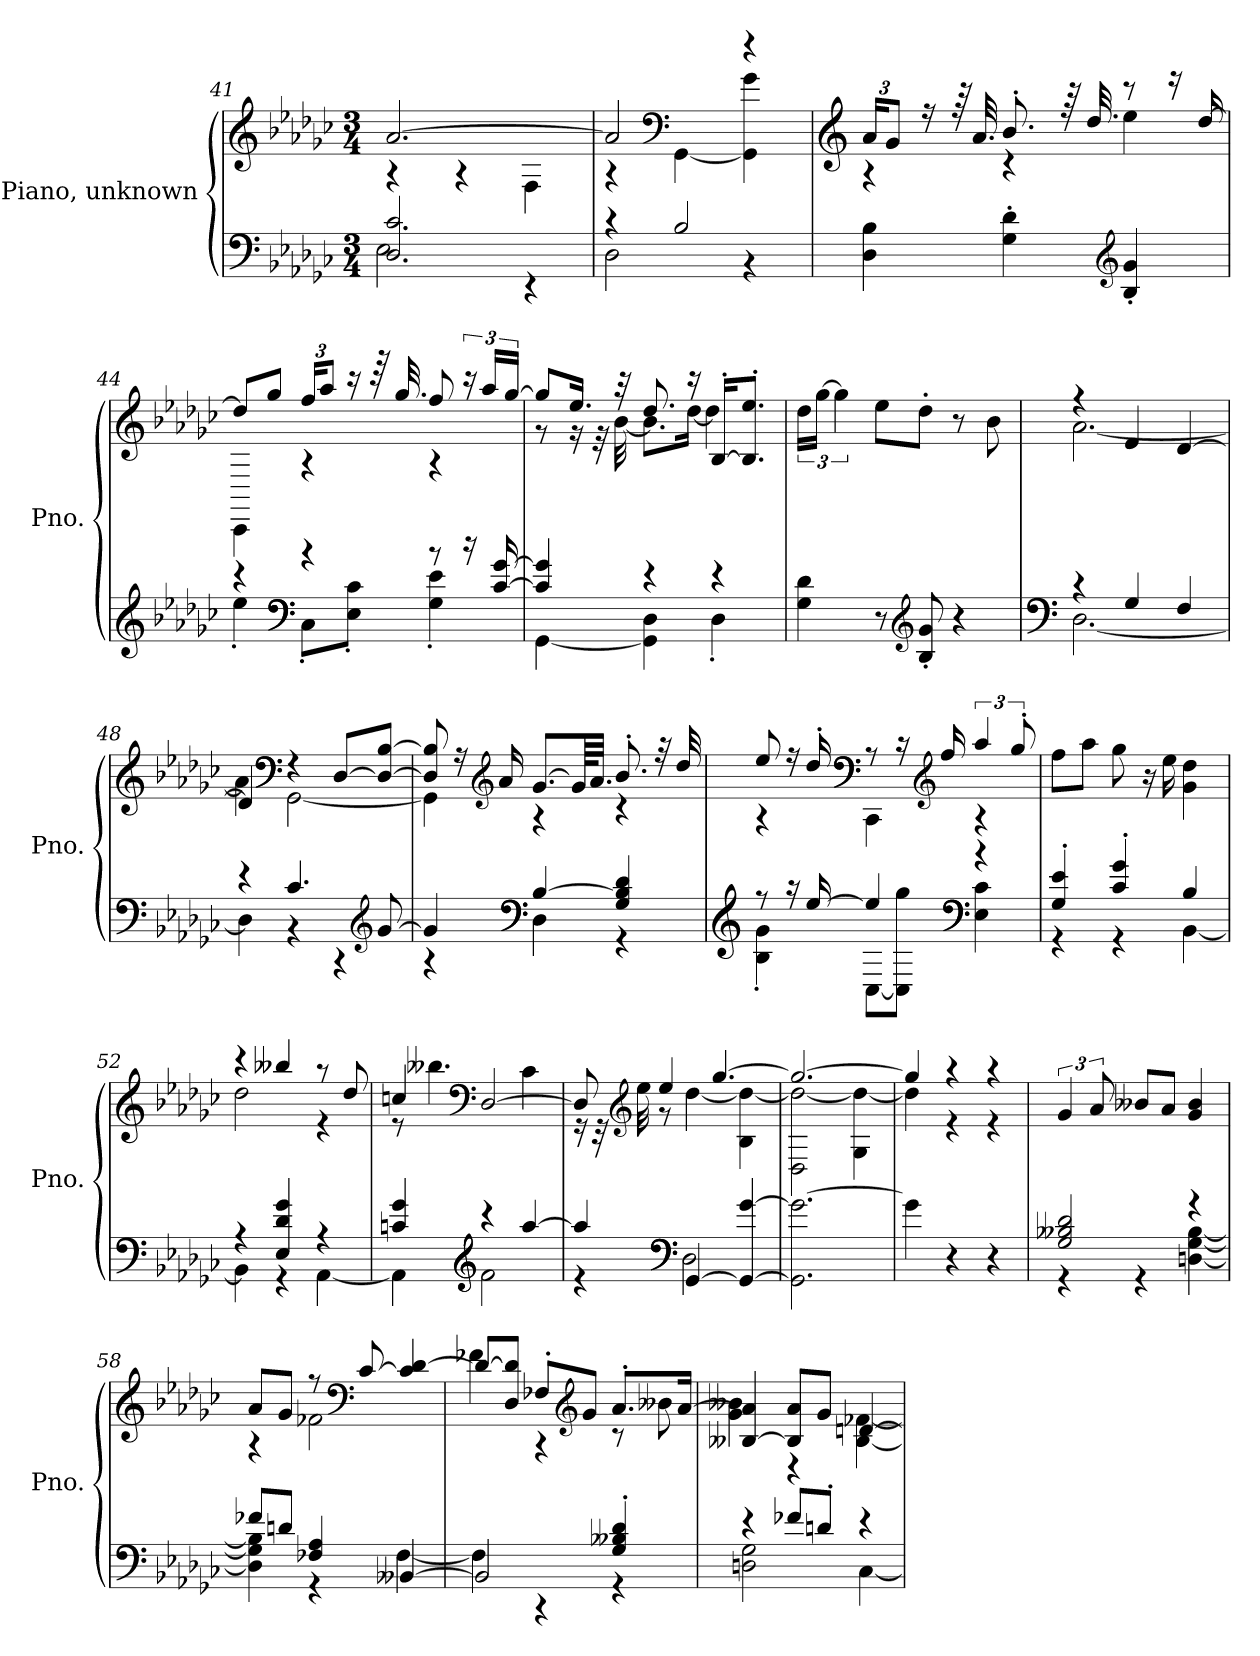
**kern	**kern
*part1	*part1
*staff2	*staff1
*I"Piano, unknown	*
*I'Pno.	*
*clefF4	*clefG2
*k[b-e-a-d-g-c-]	*k[b-e-a-d-g-c-]
*M3/4	*M3/4
=41	=41
*^	*^
2.D-/ 2.c-/	2E-\	[2.a-/	4r
.	.	.	4r
.	4r	.	4F\
=42	=42	=42	=42
4r	2D-\	2a-/]	4r
*	*	*clefF4	*
2B-/	.	.	[4GG-\
.	4r	4r	4GG-\] 4g-\
*v	*v	*	*
=43	=43	=43
*	*clefG2	*
*	*Xbrackettup	*
4D-\ 4B-\	24a-/KL	4r
.	12g-/J	.
.	16r	.
.	64r	.
.	32.a-/	.
4G-\' 4d-\'	8.b-'/	4r
.	64r	.
.	32.dd-/	.
*clefG2	*	*
4B-/' 4g-/'	8r	4ee-\
.	16r	.
.	[16dd-/	.
!!LO:LB:g=z	!!
=44	=44	=44
*^	*	*
4r	4ee-'\	8dd-/L]	4CC-\
.	.	8gg-/J	.
*clefF4	*	*	*
4r	8C-'\L	24ff/KL	4r
.	.	12aa-/J	.
.	8E-\' 8c-\'J	16r	.
.	.	64r	.
.	.	32.gg-/	.
8r	4G-\' 4e-\'	8ff/	4r
*	*	*brackettup	*
16r	.	24r	.
.	.	24aa-/LL	.
[16c-/ [16g-/	.	.	.
.	.	[24gg-/JJ	.
=45	=45	=45	=45
4c-/] 4g-/]	[4GG-\	8gg-/L]	8r
.	.	16.ee-/Jk	16r
.	.	.	32r
.	.	32r	[32b-\
4r	4GG-\] 4D-\	8.dd-/	8.b-\L]
.	.	16r	[16dd-\Jk
4r	4D-'\	[16B-'/KL	4dd-\]
.	.	8.B-/]' 8.ee-/'J	.
*v	*v	*	*
*	*v	*v
=46	=46
4G-\ 4d-\	24dd-\LL
.	[24gg-\JJ
.	6gg-\]
8r	8ee-\L
*clefG2	*
8B-/' 8g-/'	8dd-'\J
4r	8r
.	8b-\
=47	=47
*clefF4	*
*^	*^
4r	[2.D-\	4r	[2.a-\
4G-/	.	4e-/	.
4F/	.	[4d-/	.
!!LO:PB:g=z	!!
=48	=48	=48	=48
4r	4D-\]	4d-/]	4a-\]
*	*	*clefF4	*
4.c-/	4r	4r	[2GG-\
.	4r	[8D-/L	.
*clefG2	*	*	*
[8g-/	.	8D-/_ [8B-/J	.
=49	=49	=49	=49
4g-/]	4r	8D-/] 8B-/]	4GG-\]
.	.	16r	.
*	*	*clefG2	*
.	.	16a-/	.
*clefF4	*	*	*
[4B-/	4D-\	[8.g-/L	4r
.	.	64g-/KLL]	.
.	.	32.a-/JJJ	.
4G-/ 4B-/] 4d-/	4r	8.b-'/	4r
.	.	32r	.
.	.	32dd-/	.
=50	=50	=50	=50
*clefG2	*	*	*
8r	4B-\' 4g-\'	8ee-/	4r
16r	.	16r	.
[16ee-/	.	16dd-'/	.
*	*	*clefF4	*
4ee-/]	[8C-\L	8r	4CC-\
.	8C-\] 8gg-\J	16r	.
*	*	*clefG2	*
.	.	16ff/	.
*clefF4	*	*	*
4r	4E-\ 4c-\	6aa-/	4r
.	.	12gg-'/	.
*	*	*v	*v
!!LO:LB:g=z
=51	=51	=51
4G-/' 4e-/'	4r	8ff\L
.	.	8aa-\J
4c-/' 4g-/'	4r	8gg-\
.	.	16r
.	.	16ee-\
4B-/	[4BB-\	4g-\ 4dd-\
=52	=52	=52
*	*	*^
4r	4BB-\]	4r	2dd-\
4E-/ 4d-/ 4g-/	4r	4bb--X/	.
4r	[4AA-\	8r	4r
.	.	8dd-/	.
=53	=53	=53	=53
4cn/ 4g-/	4AA-\]	4ccn/	8r
.	.	.	4.bb--X\
*clefG2	*	*clefF4	*
4r	2f\	[2D-/	.
[4aa-/	.	.	4c-\
=54	=54	=54	=54
4aa-/]	4r	8D-/]	16r
.	.	.	32r
*	*	*clefG2	*
.	.	.	32ee-\
.	.	4ee-/	8r
*clefF4	*	*	*
[4GG-/	2D-\	.	[4dd-\
.	.	[4.gg-/	.
4GG-/_ [4g-/	.	.	4B-\ 4dd-\_
*v	*v	*	*
=55	=55	=55
2.GG-\] 2.g-\_	2.gg-/_	2D-\ 2dd-\_
.	.	4G-\ 4dd-\_
=56	=56	=56
4g-\]	4gg-/]	4dd-\]
4r	4r	4r
4r	4r	4r
*	*v	*v
!!LO:LB:g=z
=57	=57
*^	*
2G-/ 2B--X/ 2d-/	4r	6g-/
.	.	12a-/
.	4r	8b--X/L
.	.	8a-/J
4r	[4Dn\ [4G-\ [4B--\	4g-/ 4b--/
=58	=58	=58
*	*	*^
8f-X/L	4D\] 4G-\] 4B--\]	8a-/L	4r
8dn/J	.	8g-/J	.
4F-X/ 4A-/	4r	8r	2f-X\
*	*	*clefF4	*
.	.	[8c-/	.
[4BB--X/	[4F-\	4c-/] [4d-/	.
=59	=59	=59	=59
2BB--/]	4F-\]	8d-/L_	4f-X\
.	.	8D-/ 8d-/]J	.
.	4r	8F-X'/L	4r
*	*	*clefG2	*
.	.	8g-/J	.
4G-/' 4B--X/' 4d-/'	4r	8.a-'/L	8r
.	.	.	8b--X\
.	.	[16a-/Jk	.
=60	=60	=60	=60
4r	2Dn\ 2G-\	[4B--X/ 4a-/]	4g-\ 4b--X\
8f-X/L	.	8B--/] 8a-/L	4r
8dn'/J	.	8g-/J	.
4r	[4C-\	[4dn/	[4B--\ [4f-X\
*v	*v	*	*
*	*v	*v
=	=
*-	*-
